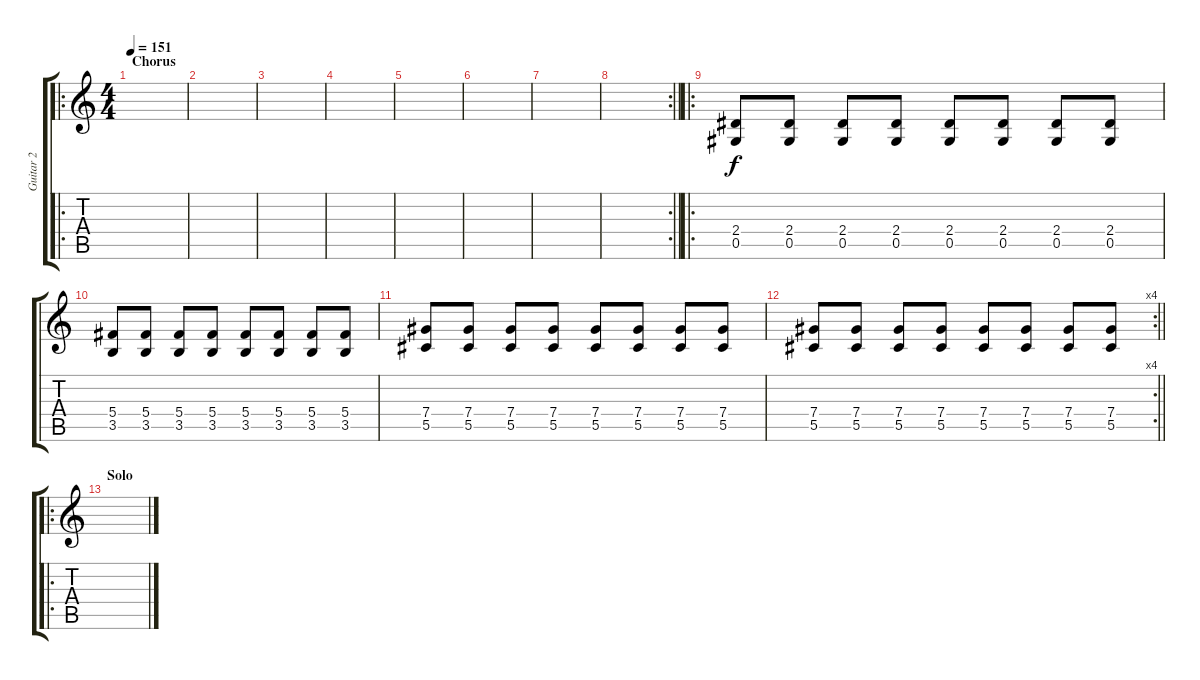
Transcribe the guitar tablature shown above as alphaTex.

\track ("Guitar 2" "Guitar 2") {instrument distortionguitar}
\staff {score tabs}
\tuning (Eb4 Bb3 Gb3 Db3 Ab2 Eb2) {hide}
\ro
\ts (4 4)
\section ("" "Chorus")
\tempo 151
\clef g2
\ks c
|
|
|
|
|
|
|
\rc 2
\barLineRight lightlight
|
\ro
\section ("" "")
(2.4 0.5).8{instrument distortionguitar} (2.4 0.5).8 (2.4 0.5).8 (2.4 0.5).8 (2.4 0.5).8 (2.4 0.5).8 (2.4 0.5).8 (2.4 0.5).8 |
(5.4 3.5).8 (5.4 3.5).8 (5.4 3.5).8 (5.4 3.5).8 (5.4 3.5).8 (5.4 3.5).8 (5.4 3.5).8 (5.4 3.5).8 |
(7.4 5.5).8 (7.4 5.5).8 (7.4 5.5).8 (7.4 5.5).8 (7.4 5.5).8 (7.4 5.5).8 (7.4 5.5).8 (7.4 5.5).8 |
\rc 4
\barLineRight lightlight
(7.4 5.5).8 (7.4 5.5).8 (7.4 5.5).8 (7.4 5.5).8 (7.4 5.5).8 (7.4 5.5).8 (7.4 5.5).8 (7.4 5.5).8 |
\ro
\section ("" "Solo")
